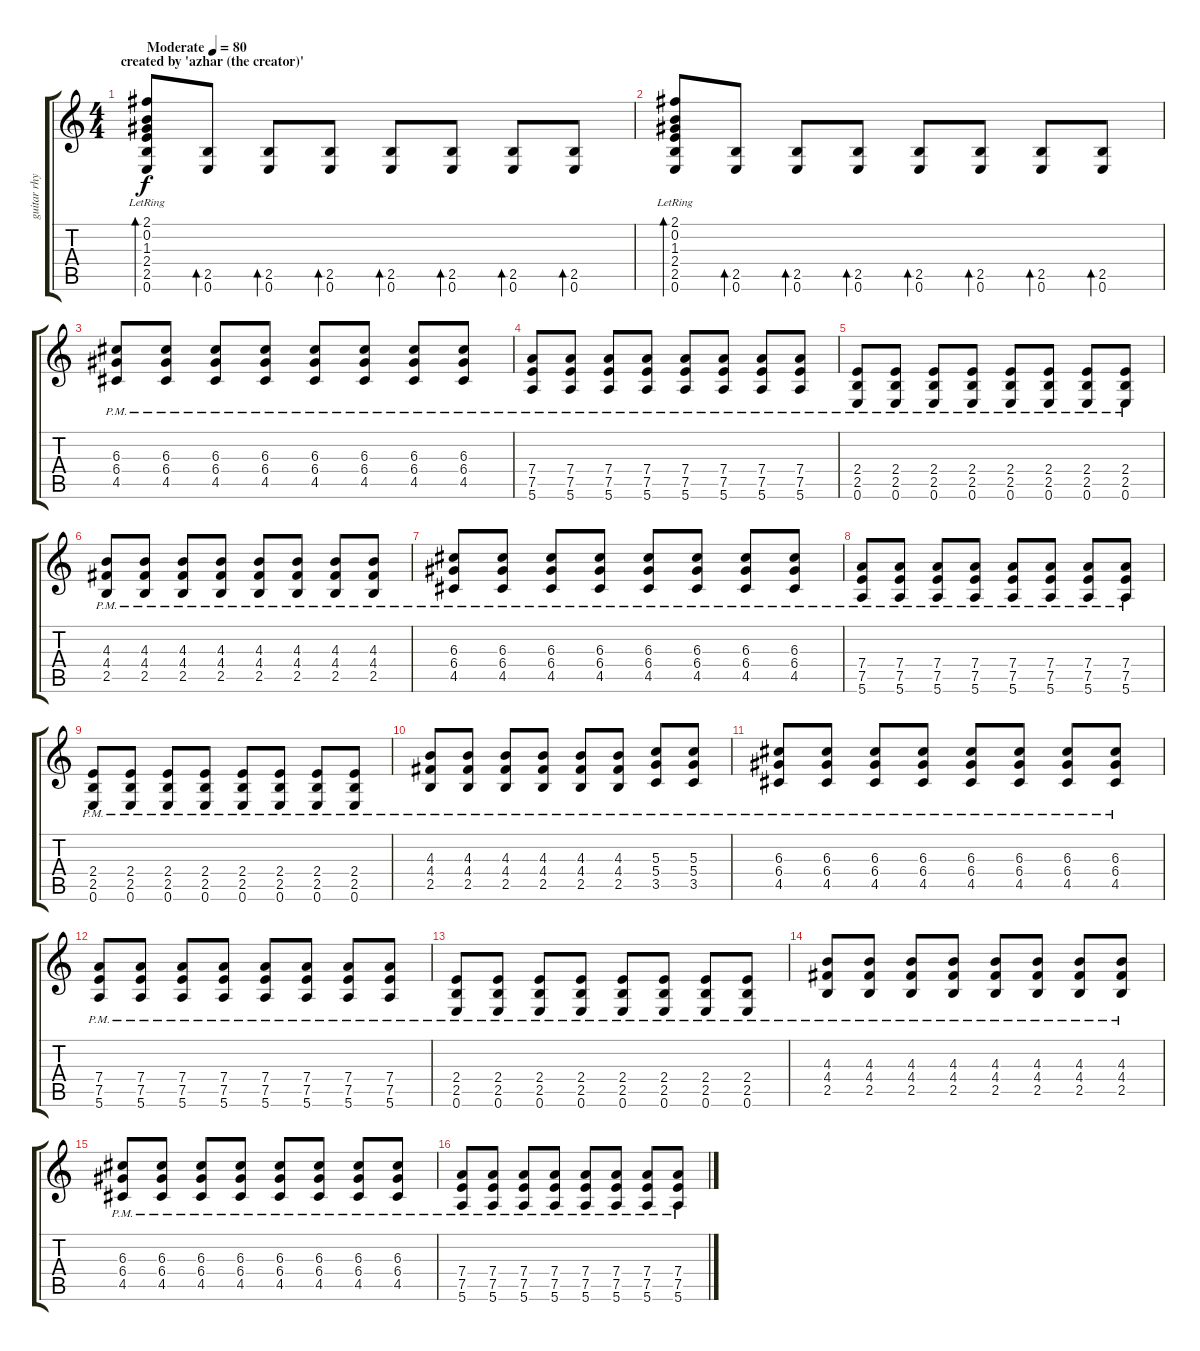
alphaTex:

\track ("guitar rhytm" "guitar rhy") {instrument electricguitarclean}
\staff {score tabs}
\tuning (E4 B3 G3 D3 A2 E2) {hide}
\ts (4 4)
\section ("" "created by 'azhar (the creator)'")
\tempo (80 "Moderate")
\clef g2
\ks c
(2.1{lr} 0.2{lr} 1.3{lr} 2.4{lr} 2.5 0.6).8{bd 120 dy f instrument electricguitarclean} (2.5 0.6).8{bd 60} (2.5 0.6).8{bd 60} (2.5 0.6).8{bd 60} (2.5 0.6).8{bd 60} (2.5 0.6).8{bd 60} (2.5 0.6).8{bd 60} (2.5 0.6).8{bd 60} |
(2.1{lr} 0.2{lr} 1.3{lr} 2.4{lr} 2.5 0.6).8{bd 120} (2.5 0.6).8{bd 60} (2.5 0.6).8{bd 60} (2.5 0.6).8{bd 60} (2.5 0.6).8{bd 60} (2.5 0.6).8{bd 60} (2.5 0.6).8{bd 60} (2.5 0.6).8{bd 60} |
(6.3{pm} 6.4{pm} 4.5{pm}).8{volume 16 instrument distortionguitar} (6.3{pm} 6.4{pm} 4.5{pm}).8 (6.3{pm} 6.4{pm} 4.5{pm}).8 (6.3{pm} 6.4{pm} 4.5{pm}).8 (6.3{pm} 6.4{pm} 4.5{pm}).8 (6.3{pm} 6.4{pm} 4.5{pm}).8 (6.3{pm} 6.4{pm} 4.5{pm}).8 (6.3{pm} 6.4{pm} 4.5{pm}).8 |
(7.4{pm} 7.5{pm} 5.6{pm}).8 (7.4{pm} 7.5{pm} 5.6{pm}).8 (7.4{pm} 7.5{pm} 5.6{pm}).8 (7.4{pm} 7.5{pm} 5.6{pm}).8 (7.4{pm} 7.5{pm} 5.6{pm}).8 (7.4{pm} 7.5{pm} 5.6{pm}).8 (7.4{pm} 7.5{pm} 5.6{pm}).8 (7.4{pm} 7.5{pm} 5.6{pm}).8 |
(2.4{pm} 2.5{pm} 0.6{pm}).8 (2.4{pm} 2.5{pm} 0.6{pm}).8 (2.4{pm} 2.5{pm} 0.6{pm}).8 (2.4{pm} 2.5{pm} 0.6{pm}).8 (2.4{pm} 2.5{pm} 0.6{pm}).8 (2.4{pm} 2.5{pm} 0.6{pm}).8 (2.4{pm} 2.5{pm} 0.6{pm}).8 (2.4{pm} 2.5{pm} 0.6{pm}).8 |
(4.3{pm} 4.4{pm} 2.5{pm}).8 (4.3{pm} 4.4{pm} 2.5{pm}).8 (4.3{pm} 4.4{pm} 2.5{pm}).8 (4.3{pm} 4.4{pm} 2.5{pm}).8 (4.3{pm} 4.4{pm} 2.5{pm}).8 (4.3{pm} 4.4{pm} 2.5{pm}).8 (4.3{pm} 4.4{pm} 2.5{pm}).8 (4.3{pm} 4.4{pm} 2.5{pm}).8 |
(6.3{pm} 6.4{pm} 4.5{pm}).8 (6.3{pm} 6.4{pm} 4.5{pm}).8 (6.3{pm} 6.4{pm} 4.5{pm}).8 (6.3{pm} 6.4{pm} 4.5{pm}).8 (6.3{pm} 6.4{pm} 4.5{pm}).8 (6.3{pm} 6.4{pm} 4.5{pm}).8 (6.3{pm} 6.4{pm} 4.5{pm}).8 (6.3{pm} 6.4{pm} 4.5{pm}).8 |
(7.4{pm} 7.5{pm} 5.6{pm}).8 (7.4{pm} 7.5{pm} 5.6{pm}).8 (7.4{pm} 7.5{pm} 5.6{pm}).8 (7.4{pm} 7.5{pm} 5.6{pm}).8 (7.4{pm} 7.5{pm} 5.6{pm}).8 (7.4{pm} 7.5{pm} 5.6{pm}).8 (7.4{pm} 7.5{pm} 5.6{pm}).8 (7.4{pm} 7.5{pm} 5.6{pm}).8 |
(2.4{pm} 2.5{pm} 0.6{pm}).8 (2.4{pm} 2.5{pm} 0.6{pm}).8 (2.4{pm} 2.5{pm} 0.6{pm}).8 (2.4{pm} 2.5{pm} 0.6{pm}).8 (2.4{pm} 2.5{pm} 0.6{pm}).8 (2.4{pm} 2.5{pm} 0.6{pm}).8 (2.4{pm} 2.5{pm} 0.6{pm}).8 (2.4{pm} 2.5{pm} 0.6{pm}).8 |
(4.3{pm} 4.4{pm} 2.5{pm}).8 (4.3{pm} 4.4{pm} 2.5{pm}).8 (4.3{pm} 4.4{pm} 2.5{pm}).8 (4.3{pm} 4.4{pm} 2.5{pm}).8 (4.3{pm} 4.4{pm} 2.5{pm}).8 (4.3{pm} 4.4{pm} 2.5{pm}).8 (5.3{pm} 5.4{pm} 3.5{pm}).8 (5.3{pm} 5.4{pm} 3.5{pm}).8 |
(6.3{pm} 6.4{pm} 4.5{pm}).8 (6.3{pm} 6.4{pm} 4.5{pm}).8 (6.3{pm} 6.4{pm} 4.5{pm}).8 (6.3{pm} 6.4{pm} 4.5{pm}).8 (6.3{pm} 6.4{pm} 4.5{pm}).8 (6.3{pm} 6.4{pm} 4.5{pm}).8 (6.3{pm} 6.4{pm} 4.5{pm}).8 (6.3{pm} 6.4{pm} 4.5{pm}).8 |
(7.4{pm} 7.5{pm} 5.6{pm}).8 (7.4{pm} 7.5{pm} 5.6{pm}).8 (7.4{pm} 7.5{pm} 5.6{pm}).8 (7.4{pm} 7.5{pm} 5.6{pm}).8 (7.4{pm} 7.5{pm} 5.6{pm}).8 (7.4{pm} 7.5{pm} 5.6{pm}).8 (7.4{pm} 7.5{pm} 5.6{pm}).8 (7.4{pm} 7.5{pm} 5.6{pm}).8 |
(2.4{pm} 2.5{pm} 0.6{pm}).8 (2.4{pm} 2.5{pm} 0.6{pm}).8 (2.4{pm} 2.5{pm} 0.6{pm}).8 (2.4{pm} 2.5{pm} 0.6{pm}).8 (2.4{pm} 2.5{pm} 0.6{pm}).8 (2.4{pm} 2.5{pm} 0.6{pm}).8 (2.4{pm} 2.5{pm} 0.6{pm}).8 (2.4{pm} 2.5{pm} 0.6{pm}).8 |
(4.3{pm} 4.4{pm} 2.5{pm}).8 (4.3{pm} 4.4{pm} 2.5{pm}).8 (4.3{pm} 4.4{pm} 2.5{pm}).8 (4.3{pm} 4.4{pm} 2.5{pm}).8 (4.3{pm} 4.4{pm} 2.5{pm}).8 (4.3{pm} 4.4{pm} 2.5{pm}).8 (4.3{pm} 4.4{pm} 2.5{pm}).8 (4.3{pm} 4.4{pm} 2.5{pm}).8 |
(6.3{pm} 6.4{pm} 4.5{pm}).8 (6.3{pm} 6.4{pm} 4.5{pm}).8 (6.3{pm} 6.4{pm} 4.5{pm}).8 (6.3{pm} 6.4{pm} 4.5{pm}).8 (6.3{pm} 6.4{pm} 4.5{pm}).8 (6.3{pm} 6.4{pm} 4.5{pm}).8 (6.3{pm} 6.4{pm} 4.5{pm}).8 (6.3{pm} 6.4{pm} 4.5{pm}).8 |
(7.4{pm} 7.5{pm} 5.6{pm}).8 (7.4{pm} 7.5{pm} 5.6{pm}).8 (7.4{pm} 7.5{pm} 5.6{pm}).8 (7.4{pm} 7.5{pm} 5.6{pm}).8 (7.4{pm} 7.5{pm} 5.6{pm}).8 (7.4{pm} 7.5{pm} 5.6{pm}).8 (7.4{pm} 7.5{pm} 5.6{pm}).8 (7.4{pm} 7.5{pm} 5.6{pm}).8
